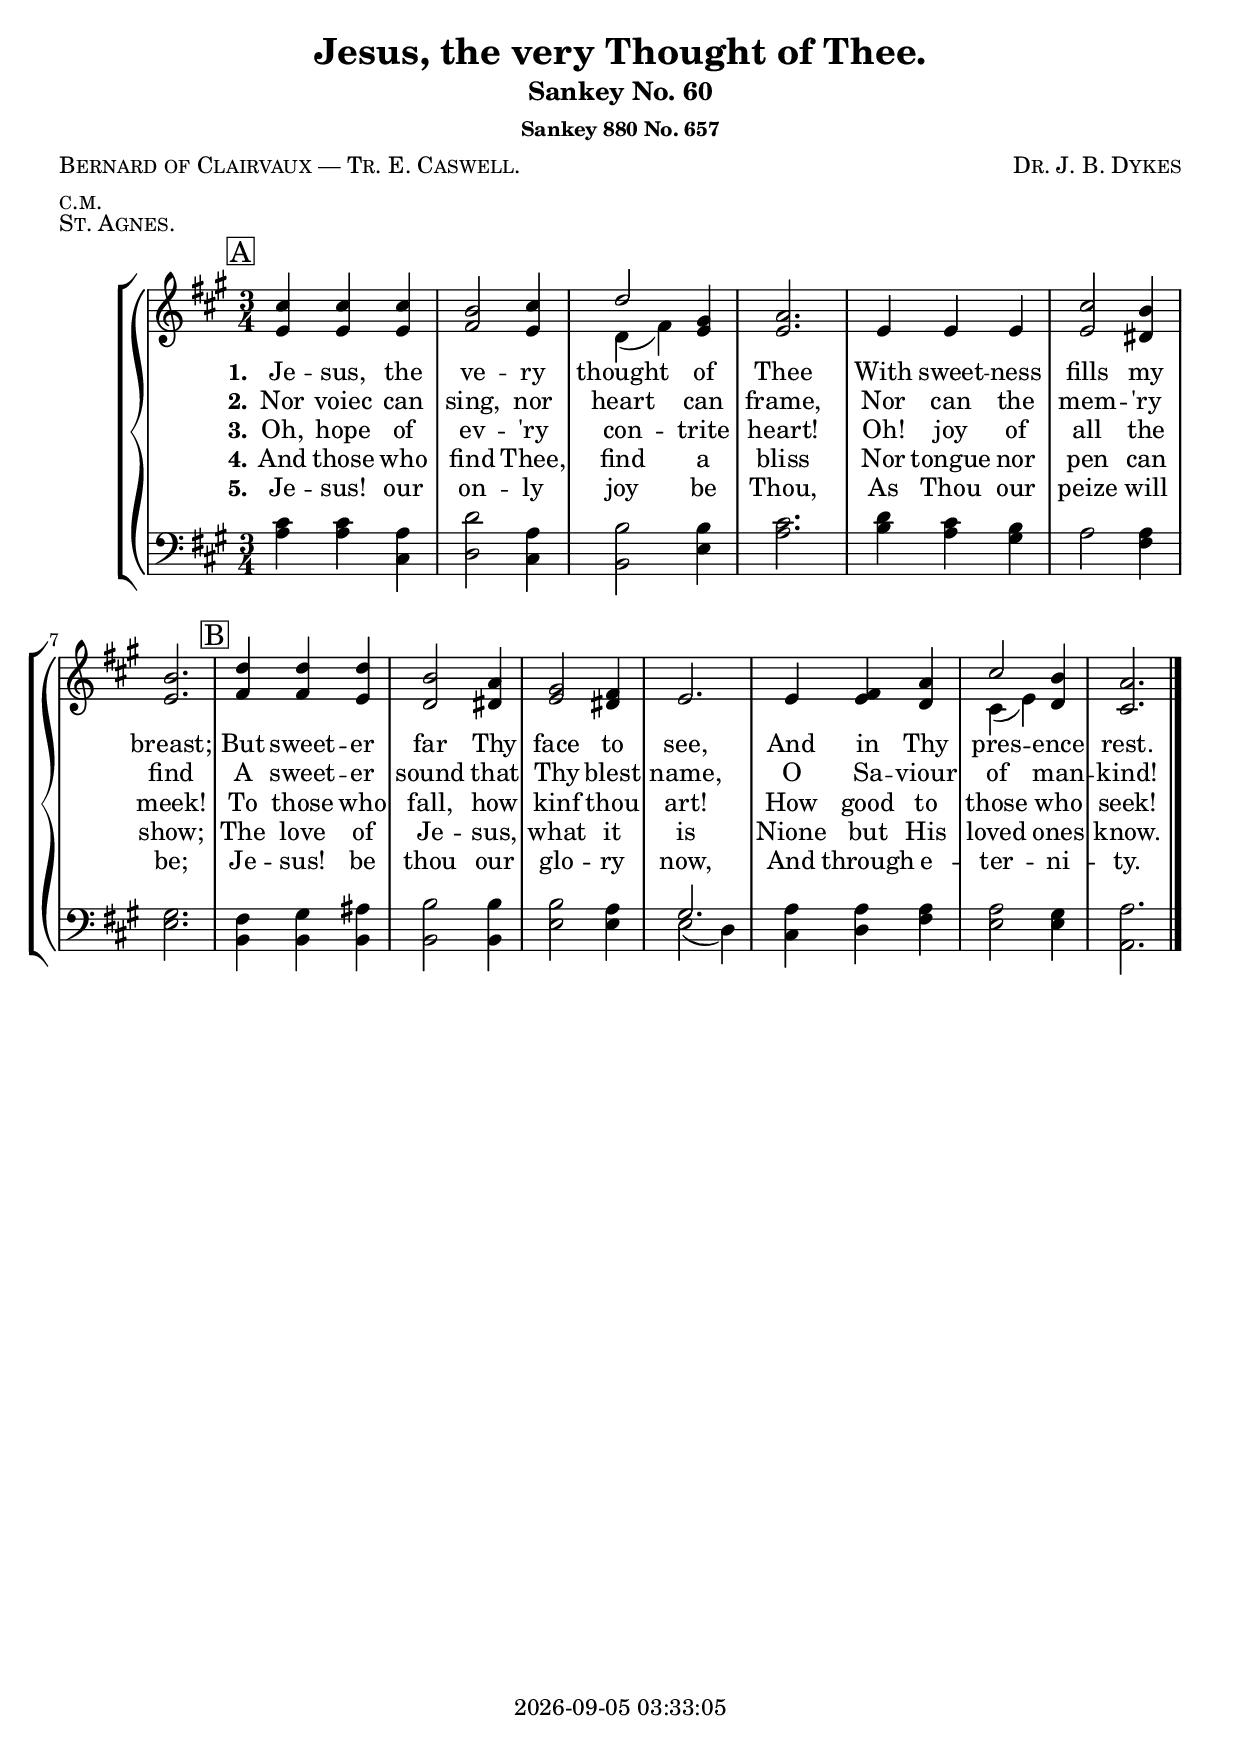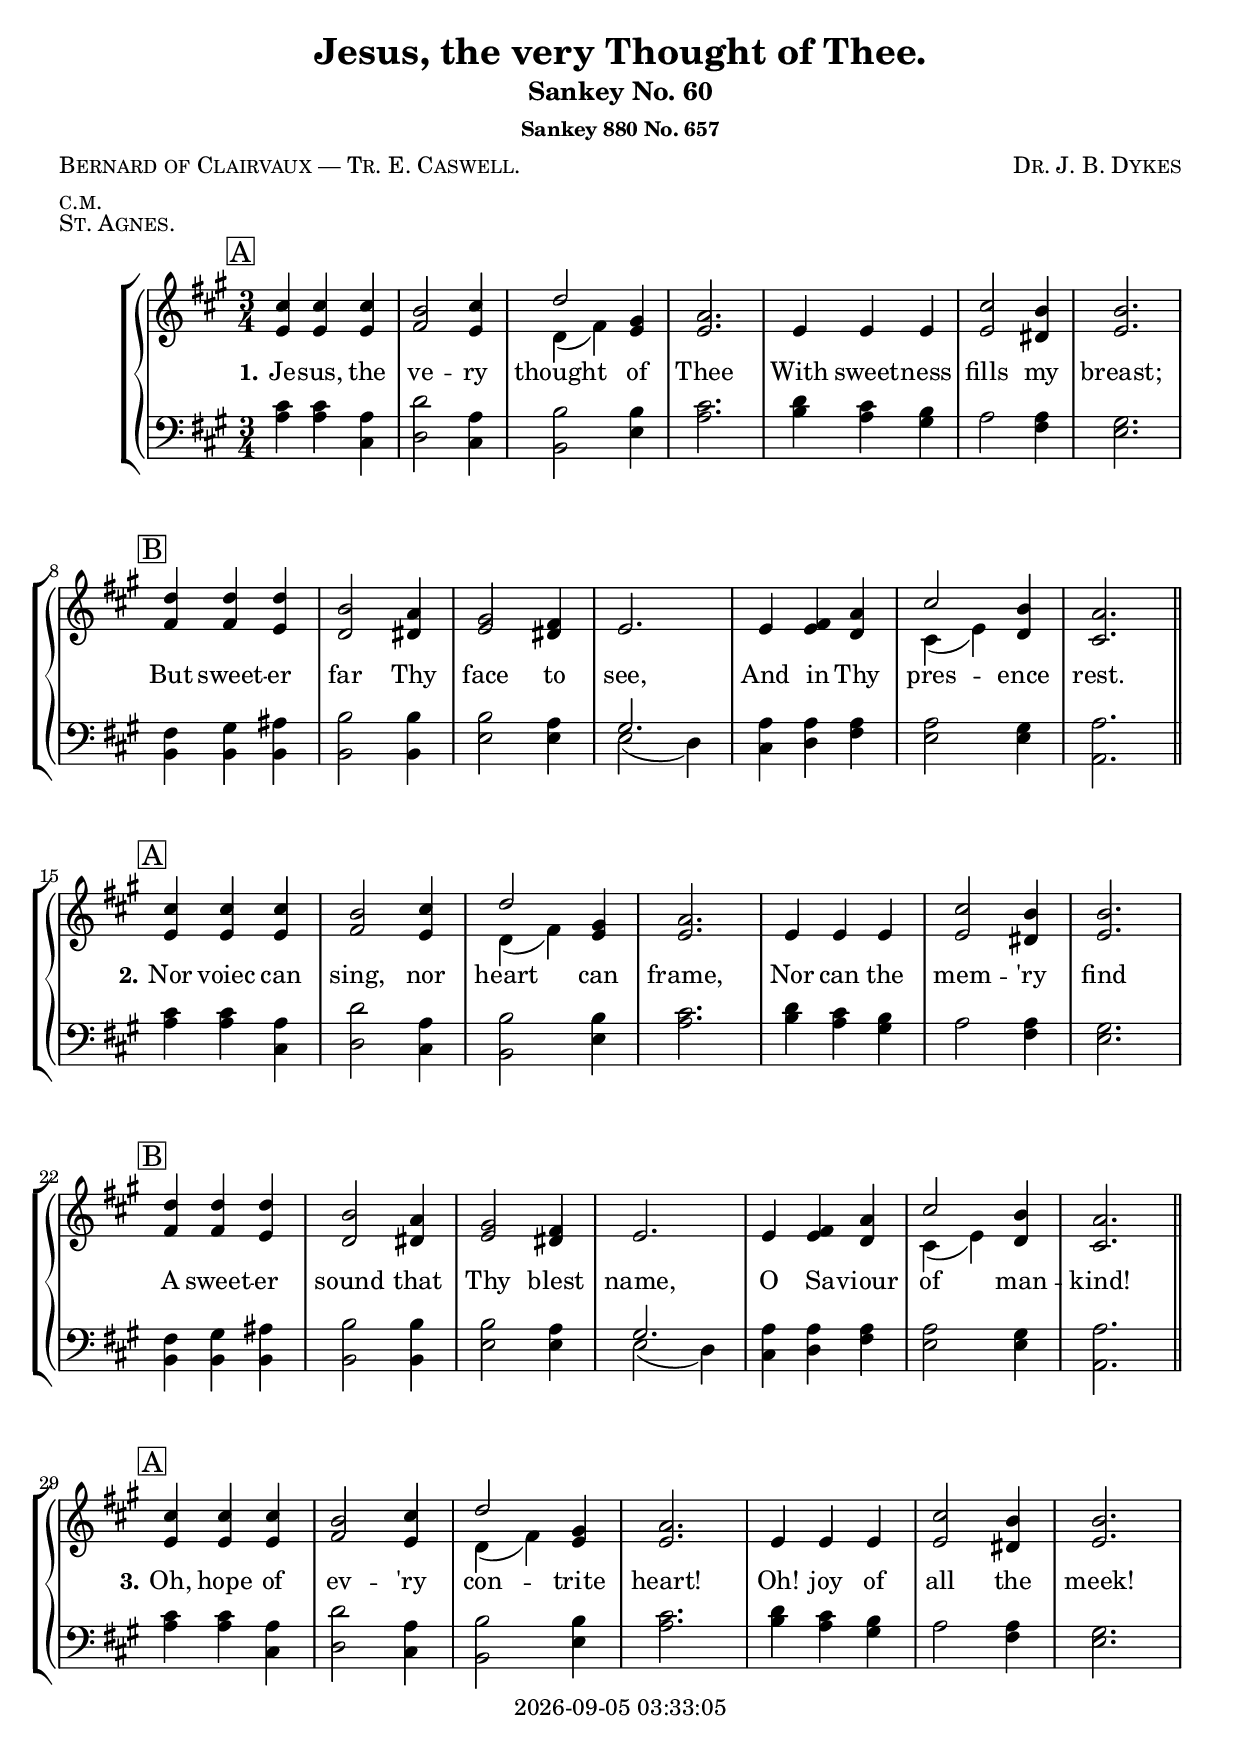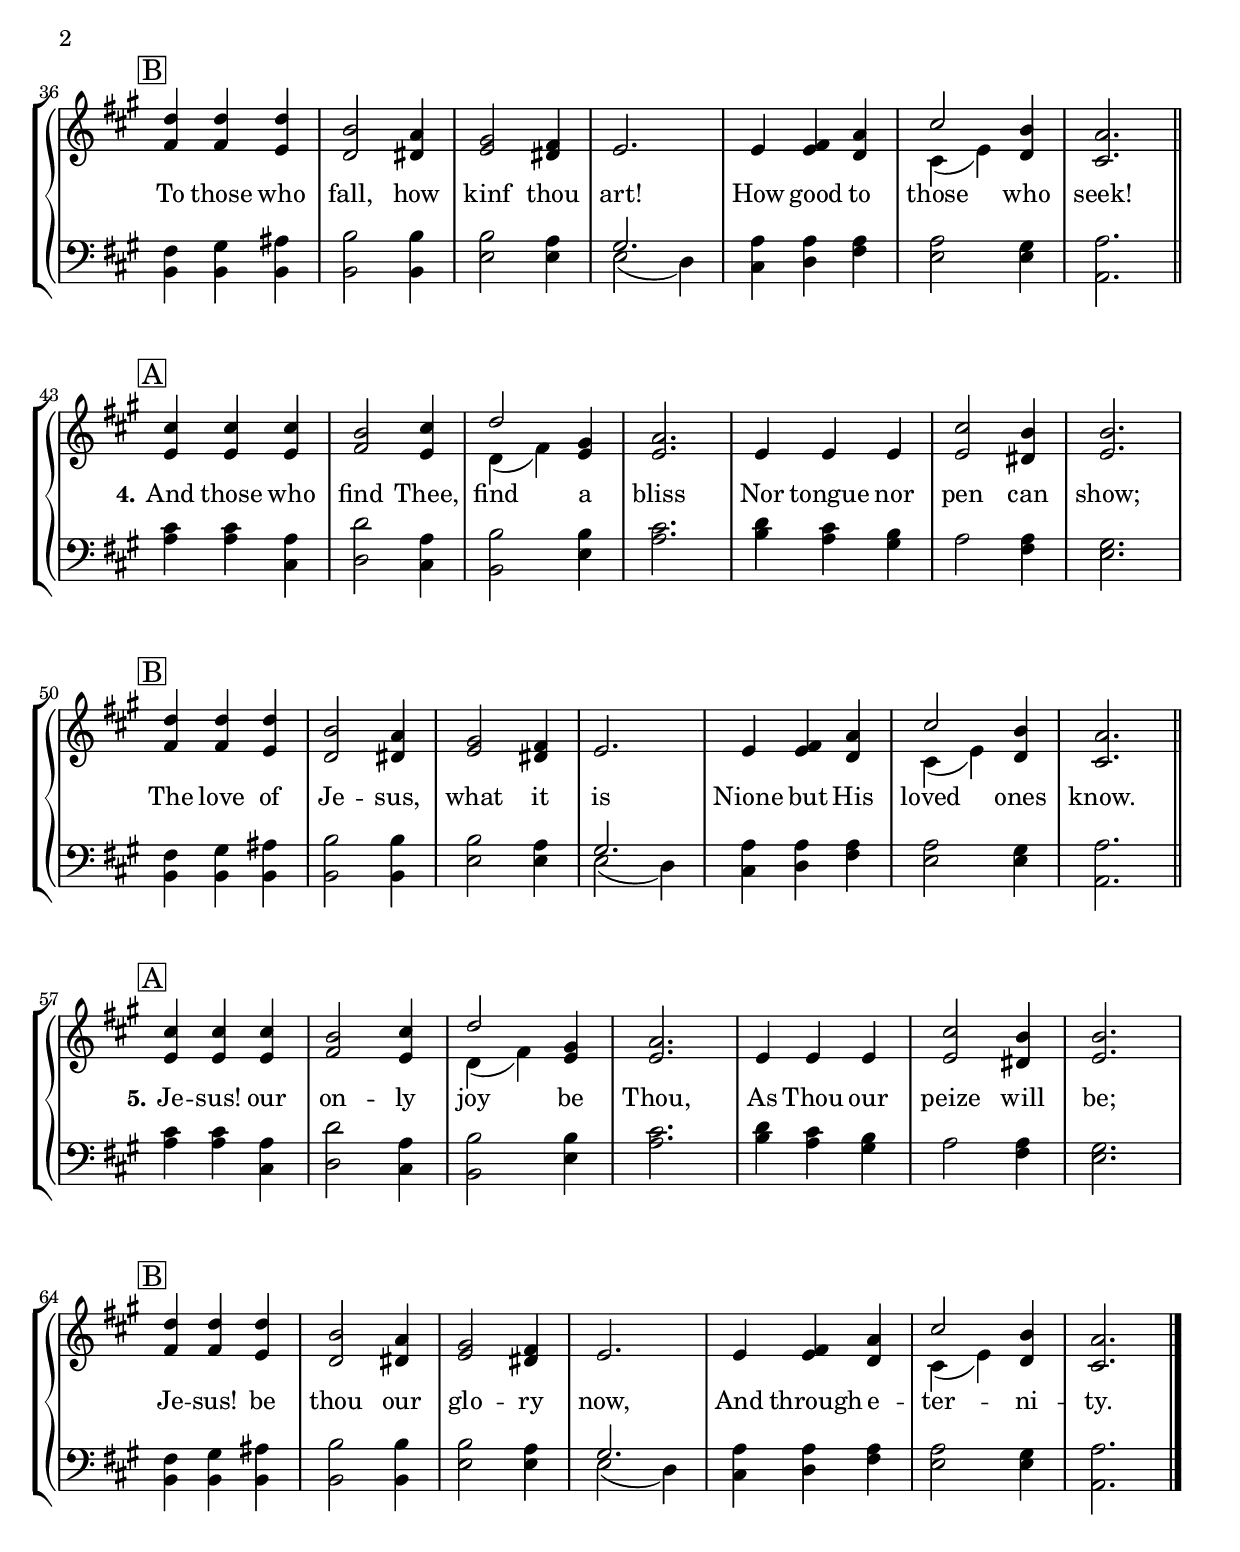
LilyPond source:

\version "2.22.0"

\include "articulate.ly"

today = #(strftime "%Y-%m-%d %H:%M:%S" (localtime (current-time)))

\header {
% centered at top
%  dedication  = "dedication"
  title       = "Jesus, the very Thought of Thee."
  subtitle    = "Sankey No. 60"
  subsubtitle = "Sankey 880 No. 657"
%  instrument  = "instrument"
  
% arrangement of following lines:
%
%  poet    composer
%  meter   arranger
%  piece       opus

  composer    = \markup\smallCaps "Dr. J. B. Dykes"
%  arranger    = "arranger"
%  opus        = "opus"

  poet        = \markup\smallCaps "Bernard of Clairvaux — Tr. E. Caswell."
  meter       = \markup\smallCaps "c.m."
  piece       = \markup\smallCaps "St. Agnes."

% centered at bottom
% tagline     = "tagline" % default lilypond version
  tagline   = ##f
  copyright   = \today
}

% #(set-global-staff-size 16)

global = {
  \key a \major
  \time 3/4
}

RehearsalTrack = {
% \set Score.currentBarNumber = #5
% \mark \markup { \circle "1a" }
  \mark \markup { \box "A" } s2.*7
  \mark \markup { \box "B" } s2.*7
}

TempoTrack = {
  \set Score.tempoHideNote = ##t
  \tempo 4=120
}

soprano = \relative {
  cis''4 cis cis
  b2 cis4
  d2 gis,4
  a2.
  e4 e e
  cis'2 b4
  b2.
  d4 d d % B
  b2 a4
  gis2 fis4
  e2.
  e4 fis a
  cis2 b4
  a2.
}

alto = \relative {
  e'4 e e
  fis2 e4
  d4(fis) e
  e2.
  e4 e e
  e2 dis4
  e2.
  fis4 fis e % B
  d2 dis4
  e2 dis4
  e2.
  e4 e d
  cis4(e) d
  cis2.
}

tenor = \relative {
  cis'4 cis a
  d2 a4
  b2 4
  cis2.
  d4 cis b
  a2 4
  gis2.
  fis4 gis ais % B
  b2 4
  b2 a4
  gis2.
  a4 a a
  a2 gis4
  a2.
}

bass= \relative {
  a4 a cis, d2 cis4
  b2 e4
  a2.
  b4 a gis
  a2 fis4
  e2.
  b4 b b % B
  b2 b4
  e2 e4
  e2(d4)
  cis4 d fis
  e2 4
  a,2.
}

chorus = \lyricmode {
}

wordsOne = \lyricmode {
  \set stanza = "1."
  Je -- sus, the ve -- ry thought of Thee
  With sweet -- ness fills my breast;
  But sweet -- er far Thy face to see,
  And in Thy pres -- ence rest.
}
  
wordsTwo = \lyricmode {
  \set stanza = "2."
  Nor voiec can sing, nor heart can frame,
  Nor can the mem -- 'ry find
  A sweet -- er sound  that Thy blest name,
  O Sa -- viour of man -- kind!
}
  
wordsThree = \lyricmode {
  \set stanza = "3."
  Oh, hope of ev -- 'ry con -- trite heart!
  Oh! joy of all the meek!
  To those who fall, how kinf thou art!
  How good to those who seek!
}
  
wordsFour = \lyricmode {
  \set stanza = "4."
  And those who find Thee, find a bliss
  Nor tongue nor pen can show;
  The love of Je -- sus, what it is
  Nione but His loved ones know.
}
  
wordsFive = \lyricmode {
  \set stanza = "5."
  Je -- sus! our on -- ly joy be Thou,
  As Thou our peize will be;
  Je -- sus! be thou our glo -- ry now,
  And through e -- ter -- ni -- ty.
}
  
wordsMidi = \lyricmode {
  \set stanza = "1."
  "Je" "sus, " "the " ve "ry " "thought " "of " "Thee "
  "\nWith " sweet "ness " "fills " "my " "breast; "
  "\nBut " sweet "er " "far " "Thy " "face " "to " "see, "
  "\nAnd " "in " "Thy " pres "ence " "rest. "

  \set stanza = "2."
  "\nNor " "voiec " "can " "sing, " "nor " "heart " "can " "frame, "
  "\nNor " "can " "the " mem "'ry " "find "
  "\nA " sweet "er " "sound "  "that " "Thy " "blest " "name, "
  "\nO " Sa "viour " "of " man "kind! "

  \set stanza = "3."
  "\nOh, " "hope " "of " ev "'ry " con "trite " "heart! "
  "\nOh! " "joy " "of " "all " "the " "meek! "
  "\nTo " "those " "who " "fall, " "how " "kinf " "thou " "art! "
  "\nHow " "good " "to " "those " "who " "seek! "

  \set stanza = "4."
  "\nAnd " "those " "who " "find " "Thee, " "find " "a " "bliss "
  "\nNor " "tongue " "nor " "pen " "can " "show; "
  "\nThe " "love " "of " Je "sus, " "what " "it " "is "
  "\nNione " "but " "His " "loved " "ones " "know. "

  \set stanza = "5."
  "\nJe" "sus! " "our " on "ly " "joy " "be " "Thou, "
  "\nAs " "Thou " "our " "peize " "will " "be; "
  "\nJe" "sus! " "be " "thou " "our " glo "ry " "now, "
  "\nAnd " "through " e ter ni "ty. "
}
  
nl = { \bar "||" \break }

\book {
  \bookOutputSuffix "repeat"
  \score {
    \context GrandStaff <<
      <<
        \new ChoirStaff <<
                                  % Joint soprano/alto staff
          \new Staff \with { printPartCombineTexts = ##f }
          <<
            \new Voice \RehearsalTrack
            \new NullVoice = "aligner" \soprano
            \new Voice = "women" \partCombine { \global \soprano \bar "|." } { \global \alto }
            \new Lyrics \lyricsto "aligner" { \wordsOne \chorus }
            \new Lyrics \lyricsto "aligner"   \wordsTwo
            \new Lyrics \lyricsto "aligner"   \wordsThree
            \new Lyrics \lyricsto "aligner"   \wordsFour
            \new Lyrics \lyricsto "aligner"   \wordsFive
          >>
                                  % Joint tenor/bass staff
          \new Staff \with { printPartCombineTexts = ##f }
          <<
            \clef "bass"
            \new Voice = "men" \partCombine { \global \tenor } { \global \bass }
          >>
        >>
      >>
    >>
    \layout {
      indent = 1.5\cm
      \context {
        \Staff \RemoveAllEmptyStaves
      }
    }
  }
}

\book {
  \bookOutputSuffix "single"
  \score {
    \context GrandStaff <<
      <<
        \new ChoirStaff <<
                                  % Joint soprano/alto staff
          \new Staff \with { printPartCombineTexts = ##f }
          <<
            \new Voice {
               \RehearsalTrack
               \RehearsalTrack
               \RehearsalTrack
               \RehearsalTrack
               \RehearsalTrack
            }
            \new NullVoice = "aligner" { \soprano \soprano \soprano \soprano \soprano }
            \new Voice = "women" \partCombine { \global \soprano \soprano \soprano \soprano \soprano \bar "|." }
                                               { \global \alto \nl \alto \nl \alto \nl \alto \nl \alto }
            \new Lyrics \lyricsto "aligner" { \wordsOne   \chorus
                                              \wordsTwo   \chorus
                                              \wordsThree \chorus
                                              \wordsFour  \chorus
                                              \wordsFive  \chorus
                                            }
          >>
                                  % Joint tenor/bass staff
          \new Staff \with { printPartCombineTexts = ##f }
          <<
            \clef "bass"
            \new Voice = "men" \partCombine { \global \tenor \tenor \tenor \tenor \tenor }
                                            { \global \bass \bass \bass \bass \bass }
          >>
        >>
      >>
    >>
    \layout {
      indent = 1.5\cm
      \context {
        \Staff \RemoveAllEmptyStaves
      }
    }
  }
}

\book {
  \bookOutputSuffix "midi"
  \score {
%    \articulate
    \context GrandStaff <<
      <<
        \new ChoirStaff <<
                                  % Joint soprano/alto staff
          \new Staff \with { printPartCombineTexts = ##f }
          <<
            \new Voice \TempoTrack
            \new NullVoice = "aligner" { \soprano \soprano \soprano \soprano \soprano }
            \new Voice = "women" \partCombine { \global \soprano \soprano \soprano \soprano \soprano \bar "|." }
                                               { \global \alto \nl \alto \nl \alto \nl \alto \nl \alto }
            \new Lyrics \lyricsto "aligner" \wordsMidi
          >>
                                  % Joint tenor/bass staff
          \new Staff \with { printPartCombineTexts = ##f }
          <<
            \clef "bass"
            \new Voice = "men" \partCombine { \global \tenor \tenor \tenor \tenor \tenor }
                                            { \global \bass \bass \bass \bass \bass }
          >>
        >>
      >>
    >>
    \midi {}
  }
}
